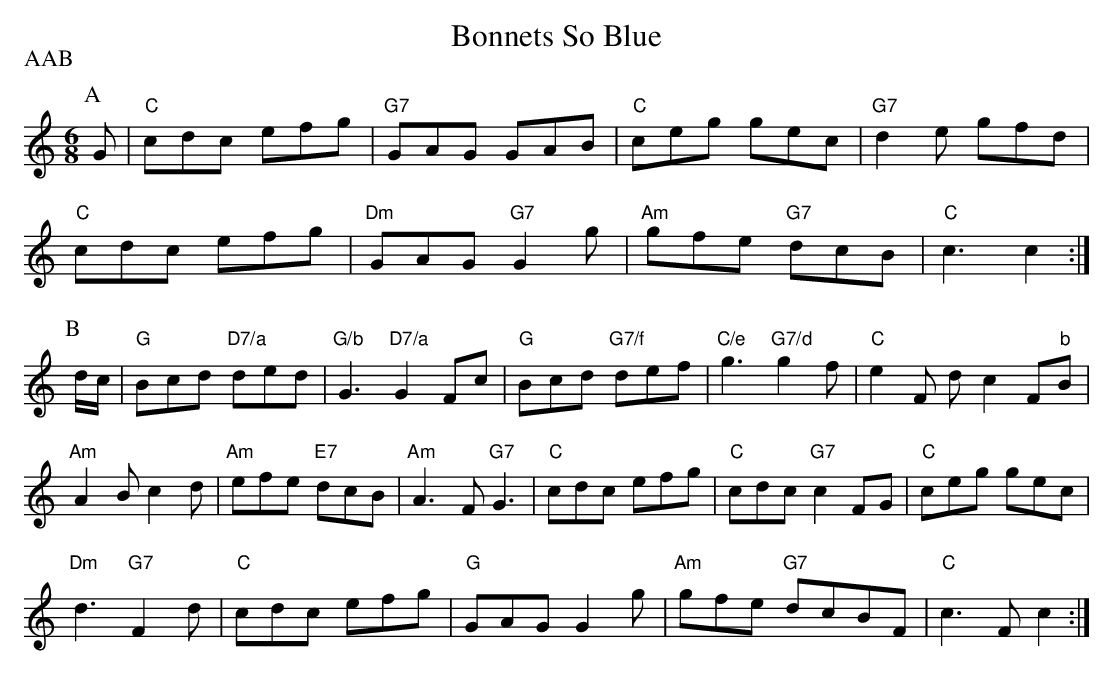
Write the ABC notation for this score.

X:1
T:Bonnets So Blue
P:AAB
M:4/4
K:C
M:6/8
P:A
G|"C"cdc efg|"G7"GAG GAB|"C"ceg gec|"G7"d2e gfd|
"C"cdc efg|"Dm"GAG "G7"G2g|"Am"gfe "G7"dcB|"C"c3 c2:|
P:B
d/2c/2|"G"Bcd "D7/a"ded|"G/b"G3 "D7/a"G2Fc|"G"Bcd "G7/f"def|"C/e"g3 "G7/d"g2f|\
"C"e2F dc2F"b"B|
"Am"A2B c2d|"Am"efe "E7"dcB|"Am"A3 F"G7"G3|"C"cdc efg|"C"cdc "G7"c2FG|\
"C"ceg gec|
"Dm"d3 "G7"F2d|"C"cdc efg|"G"GAG G2g|"Am"gfe "G7"dcBF|"C"c3 Fc2:|
